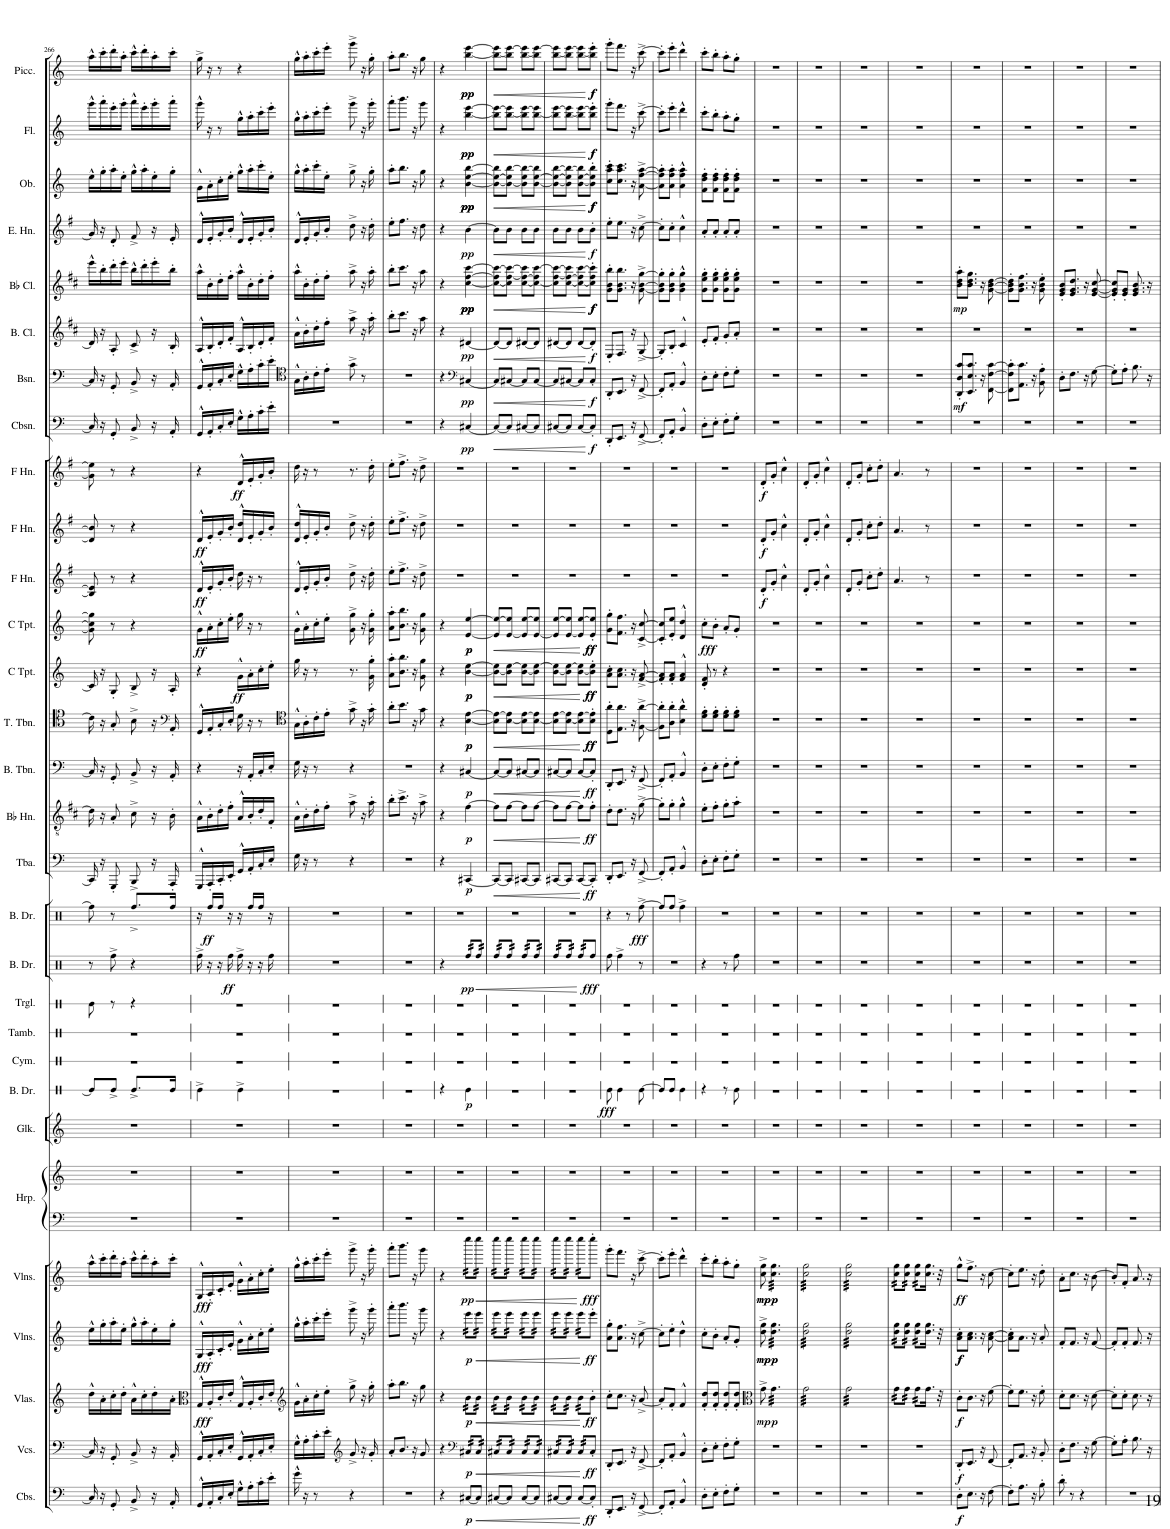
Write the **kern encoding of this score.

**kern	**dynam	**kern	**dynam	**kern	**dynam	**kern	**dynam	**kern	**dynam	**kern	**kern	**kern	**kern	**dynam	**kern	**kern	**kern	**kern	**dynam	**kern	**dynam	**kern	**dynam	**kern	**dynam	**kern	**dynam	**kern	**dynam	**kern	**dynam	**kern	**dynam	**kern	**dynam	**kern	**dynam	**kern	**dynam	**kern	**dynam	**kern	**dynam	**kern	**dynam	**kern	**dynam	**kern	**dynam	**kern	**dynam	**kern	**dynam	**kern	**dynam
*part30	*part30	*part29	*part29	*part28	*part28	*part27	*part27	*part26	*part26	*part25	*part25	*part24	*part23	*part23	*part22	*part21	*part20	*part19	*part19	*part18	*part18	*part17	*part17	*part16	*part16	*part15	*part15	*part14	*part14	*part13	*part13	*part12	*part12	*part11	*part11	*part10	*part10	*part9	*part9	*part8	*part8	*part7	*part7	*part6	*part6	*part5	*part5	*part4	*part4	*part3	*part3	*part2	*part2	*part1	*part1
*staff31	*staff31	*staff30	*staff30	*staff29	*staff29	*staff28	*staff28	*staff27	*staff27	*staff26	*staff25	*staff24	*staff23	*staff23	*staff22	*staff21	*staff20	*staff19	*staff19	*staff18	*staff18	*staff17	*staff17	*staff16	*staff16	*staff15	*staff15	*staff14	*staff14	*staff13	*staff13	*staff12	*staff12	*staff11	*staff11	*staff10	*staff10	*staff9	*staff9	*staff8	*staff8	*staff7	*staff7	*staff6	*staff6	*staff5	*staff5	*staff4	*staff4	*staff3	*staff3	*staff2	*staff2	*staff1	*staff1
*I"Contrabasses	*	*I"Violoncellos	*	*I"Violas	*	*I"Violins II	*	*I"Violins I	*	*I"Harps	*	*I"Glockenspiel	*I"Bass Drum	*	*I"Cymbal	*I"Tambourine	*I"Triangle	*I"Timpani II	*	*I"Timpani I	*	*I"Bass Tuba	*	*I"Tenor Tuba	*	*I"Bass Trombone	*	*I"Tenor Trombone	*	*I"C Trumpet	*	*I"C Trumpet	*	*I"Horn in F	*	*I"Horn in F	*	*I"Horn in F	*	*I"Contrabassoon	*	*I"Bassoon	*	*I"Bass Clarinet	*	*I"Bb Clarinet	*	*I"English Horn	*	*I"Oboe	*	*I"Flute	*	*I"Piccolo	*
*I'Cbs.	*	*I'Vcs.	*	*I'Vlas.	*	*I'Vlns.	*	*I'Vlns.	*	*I'Hrp.	*	*I'Glk.	*I'B. Dr.	*	*I'Cym.	*I'Tamb.	*I'Trgl.	*I'Timp.	*	*I'Timp.	*	*I'Tba.	*	*	*	*I'B. Tbn.	*	*I'T. Tbn.	*	*I'C Tpt.	*	*I'C Tpt.	*	*	*	*	*	*	*	*I'Cbsn.	*	*I'Bsn.	*	*I'B. Cl.	*	*I'Bb Cl.	*	*I'E. Hn.	*	*I'Ob.	*	*I'Fl.	*	*I'Picc.	*
!!LO:PB:g=z
*clefF4	*	*clefF4	*	*clefG2	*	*clefG2	*	*clefG2	*	*clefF4	*clefG2	*clefG2	*clefX	*	*clefX	*clefX	*clefX	*clefF4	*	*clefF4	*	*clefF4	*	*clefGv2	*	*clefF4	*	*clefC4	*	*clefG2	*	*clefG2	*	*clefG2	*	*clefG2	*	*clefG2	*	*clefF4	*	*clefF4	*	*clefG2	*	*clefG2	*	*clefG2	*	*clefG2	*	*clefG2	*	*clefG2	*
*Trd7c12	*	*	*	*	*	*	*	*	*	*	*	*Trd-14c-24	*	*	*	*	*	*	*	*	*	*	*	*Trd1c2	*	*	*	*	*	*	*	*	*	*Trd4c7	*	*Trd4c7	*	*Trd4c7	*	*Trd7c12	*	*	*	*Trd8c14	*	*Trd1c2	*	*Trd4c7	*	*	*	*	*	*Trd-7c-12	*
*k[]	*	*k[]	*	*k[]	*	*k[]	*	*k[]	*	*k[]	*k[]	*k[]	*k[]	*	*k[]	*k[]	*k[]	*k[]	*	*k[]	*	*k[]	*	*k[f#c#]	*	*k[]	*	*k[]	*	*k[]	*	*k[]	*	*k[f#]	*	*k[f#]	*	*k[f#]	*	*k[]	*	*k[]	*	*k[f#c#]	*	*k[f#c#]	*	*k[f#]	*	*k[]	*	*k[]	*	*k[]	*
*M2/4	*	*M2/4	*	*M2/4	*	*M2/4	*	*M2/4	*	*M2/4	*M2/4	*M2/4	*M2/4	*	*M2/4	*M2/4	*M2/4	*M2/4	*	*M2/4	*	*M2/4	*	*M2/4	*	*M2/4	*	*M2/4	*	*M2/4	*	*M2/4	*	*M2/4	*	*M2/4	*	*M2/4	*	*M2/4	*	*M2/4	*	*M2/4	*	*M2/4	*	*M2/4	*	*M2/4	*	*M2/4	*	*M2/4	*
=266	=266	=266	=266	=266	=266	=266	=266	=266	=266	=266	=266	=266	=266	=266	=266	=266	=266	=266	=266	=266	=266	=266	=266	=266	=266	=266	=266	=266	=266	=266	=266	=266	=266	=266	=266	=266	=266	=266	=266	=266	=266	=266	=266	=266	=266	=266	=266	=266	=266	=266	=266	=266	=266	=266	=266
16C/]	.	16C/]	.	16dd^^\LL	.	16ee^^\LL	.	16aa^^\LL	.	2r	2r	2r	8Re/L]	.	2r	2r	8Re\	8r	.	8cc\]	.	16CC/]	.	16d\]	.	16C/]	.	16c\]	.	16c/]	.	8g\] 8cc\] 8gg\]	.	8B/] 8e/]	.	8d/] 8b/]	.	8g\] 8ee\]	.	16C/]	.	16C/]	.	16d/]	.	16eee^^\LL	.	16g/]	.	16ee^^\LL	.	16ggg^^\LL	.	16aa^^\LL	.
16r	.	16r	.	16a'\	.	16gg'\	.	16ccc'\	.	.	.	.	.	.	.	.	.	.	.	.	.	16r	.	16r	.	16r	.	16r	.	16r	.	.	.	.	.	.	.	.	.	16r	.	16r	.	16r	.	16bb'\	.	16r	.	16gg'\	.	16aaa'\	.	16ccc'\	.
8GG'/	.	8GG'/	.	16cc'\	.	16aa'\	.	16ddd'\	.	.	.	.	8Re^/J	.	.	.	8r	8gg^\	.	8r	.	8GGG'/	.	8A'/	.	8GG'/	.	8G'/	.	8G'/	.	8r	.	8r	.	8r	.	8r	.	8GG'/	.	8GG'/	.	8A'/	.	16ddd'\	.	8d'/	.	16aa'\	.	16eee'\	.	16ddd'\	.
.	.	.	.	16dd'\JJ	.	16ee'\JJ	.	16aa'\JJ	.	.	.	.	.	.	.	.	.	.	.	.	.	.	.	.	.	.	.	.	.	.	.	.	.	.	.	.	.	.	.	.	.	.	.	.	.	16eee'\JJ	.	.	.	16ee'\JJ	.	16ggg'\JJ	.	16aa'\JJ	.
8BB^/	.	8BB^/	.	16a^^\LL	.	16gg^^\LL	.	16ccc^^\LL	.	.	.	.	8.Re^/L	.	.	.	4r	4r	.	8.bb^/L	.	8BBB^/	.	8c#^\	.	8BB^/	.	8B^\	.	8B^/	.	4r	.	4r	.	4r	.	4r	.	8BB^/	.	8BB^/	.	8c#^/	.	16bb^^\LL	.	8f#^/	.	16gg^^\LL	.	16aaa^^\LL	.	16ccc^^\LL	.
.	.	.	.	16cc'\	.	16aa'\	.	16ddd'\	.	.	.	.	.	.	.	.	.	.	.	.	.	.	.	.	.	.	.	.	.	.	.	.	.	.	.	.	.	.	.	.	.	.	.	.	.	16ddd'\	.	.	.	16aa'\	.	16eee'\	.	16ddd'\	.
16r	.	16r	.	16dd'\	.	16ee'\	.	16aa'\	.	.	.	.	.	.	.	.	.	.	.	.	.	16r	.	16r	.	16r	.	16r	.	16r	.	.	.	.	.	.	.	.	.	16r	.	16r	.	16r	.	16eee'\	.	16r	.	16ee'\	.	16ggg'\	.	16aa'\	.
*	*	*	*	*	*	*	*	*	*	*	*	*	*	*	*	*	*	*	*	*	*	*	*	*	*	*	*	*clefF4	*	*	*	*	*	*	*	*	*	*	*	*	*	*	*	*	*	*	*	*	*	*	*	*	*	*	*
16AA'/	.	16AA'/	.	16a'\JJ	.	16gg'\JJ	.	16ccc'\JJ	.	.	.	.	16Re/Jk	.	.	.	.	.	.	16aa/Jk	.	16AAA'/	.	16B'\	.	16AA'/	.	16AA'/	.	16A'/	.	.	.	.	.	.	.	.	.	16AA'/	.	16AA'/	.	16B'/	.	16bb'\JJ	.	16e'/	.	16gg'\JJ	.	16aaa'\JJ	.	16ccc'\JJ	.
=267	=267	=267	=267	=267	=267	=267	=267	=267	=267	=267	=267	=267	=267	=267	=267	=267	=267	=267	=267	=267	=267	=267	=267	=267	=267	=267	=267	=267	=267	=267	=267	=267	=267	=267	=267	=267	=267	=267	=267	=267	=267	=267	=267	=267	=267	=267	=267	=267	=267	=267	=267	=267	=267	=267	=267
*	*	*	*	*clefC3	*	*	*	*	*	*	*	*	*	*	*	*	*	*	*	*	*	*	*	*	*	*	*	*	*	*	*	*	*	*	*	*	*	*	*	*	*	*	*	*	*	*	*	*	*	*	*	*	*	*	*
!	!	!	!	!	!LO:DY:b	!	!LO:DY:b	!	!LO:DY:b	!	!	!	!	!	!	!	!	!	!	!	!	!	!	!	!	!	!	!	!	!	!	!	!LO:DY:b	!	!LO:DY:b	!	!LO:DY:b	!	!	!	!	!	!	!	!	!	!	!	!	!	!	!	!	!	!
16GG^^/LL	.	16GG^^/LL	.	16G^^/LL	fff	16G^^/LL	fff	16G^^/LL	fff	2r	2r	2r	4Re^\	.	2r	2r	2r	16gg^\	.	16r	.	16GGG^^/LL	.	16A^^\LL	.	4r	.	16GG^^/LL	.	4r	.	16g^^\LL	ff	16d^^/LL	ff	16d^^/LL	ff	4r	.	16GG^^/LL	.	16GG^^/LL	.	16A^^/LL	.	16aa^^\LL	.	16d^^/LL	.	16g^^\LL	.	16ggg^^\	.	16gg^\	.
!	!	!	!	!	!	!	!	!	!	!	!	!	!	!	!	!	!	!	!	!	!LO:DY:b	!	!	!	!	!	!	!	!	!	!	!	!	!	!	!	!	!	!	!	!	!	!	!	!	!	!	!	!	!	!	!	!	!	!
16AA'/	.	16AA'/	.	16A'/	.	16A'/	.	16A'/	.	.	.	.	.	.	.	.	.	16r	.	16aa/LL	ff	16AAA'/	.	16B'\	.	.	.	16AA'/	.	.	.	16a'\	.	16e'/	.	16e'/	.	.	.	16AA'/	.	16AA'/	.	16B'/	.	16b'\	.	16e'/	.	16a'\	.	16r	.	16r	.
16C'/	.	16C'/	.	16c'/	.	16c'/	.	16c'/	.	.	.	.	.	.	.	.	.	16r	.	16cc/JJ	.	16CC'/	.	16d'\	.	.	.	16C'/	.	.	.	16cc'\	.	16g'/	.	16g'/	.	.	.	16C'/	.	16C'/	.	16d'/	.	16dd'\	.	16g'/	.	16cc'\	.	8r	.	8r	.
!	!	!	!	!	!	!	!	!	!	!	!	!	!	!	!	!	!	!	!LO:DY:b	!	!	!	!	!	!	!	!	!	!	!	!	!	!	!	!	!	!	!	!	!	!	!	!	!	!	!	!	!	!	!	!	!	!	!	!
16E'/JJ	.	16E'/JJ	.	16e'/JJ	.	16e'/JJ	.	16e'/JJ	.	.	.	.	.	.	.	.	.	16ee\	ff	16r	.	16EE'/JJ	.	16f#'\JJ	.	.	.	16E'/JJ	.	.	.	16ee'\JJ	.	16b'/JJ	.	16b'/JJ	.	.	.	16E'/JJ	.	16E'/JJ	.	16f#'/JJ	.	16ff#'\JJ	.	16b'/JJ	.	16ee'\JJ	.	.	.	.	.
!	!	!	!	!	!	!	!	!	!	!	!	!	!	!	!	!	!	!	!	!	!	!	!	!	!	!	!	!	!	!	!LO:DY:b	!	!	!	!	!	!	!	!LO:DY:b	!	!	!	!	!	!	!	!	!	!	!	!	!	!	!	!
16G^^\LL	.	16GG^^/LL	.	16G^^/LL	.	16g^^\LL	.	16g^^\LL	.	.	.	.	4Re^\	.	.	.	.	16gg^\	.	16r	.	16GG^^/LL	.	16A^^/LL	.	16r	.	16G\	.	16g^^\LL	ff	16gg\	.	16dd\	.	16d/^^ 16dd/^^LL	.	16d^^/LL	ff	16G^^\LL	.	16G^^\LL	.	16A^^/LL	.	16aa^^\LL	.	16d^^/LL	.	16gg^^\LL	.	16gg^^\LL	.	4r	.
16A'\	.	16AA'/	.	16A'/	.	16a'\	.	16a'\	.	.	.	.	.	.	.	.	.	16r	.	16aa/LL	.	16AA'/	.	16B'/	.	16AA'/LL	.	16r	.	16a'\	.	16r	.	16r	.	16e'/	.	16e'/	.	16A'\	.	16A'\	.	16B'/	.	16b'\	.	16e'/	.	16aa'\	.	16aa'\	.	.	.
16c'\	.	16C'/	.	16c'/	.	16cc'\	.	16cc'\	.	.	.	.	.	.	.	.	.	16r	.	16cc/JJ	.	16C'/	.	16d'/	.	16C'/	.	8r	.	16cc'\	.	8r	.	8r	.	16g'/	.	16g'/	.	16c'\	.	16c'\	.	16d'/	.	16dd'\	.	16g'/	.	16ccc'\	.	16ccc'\	.	.	.
16e'\JJ	.	16E'/JJ	.	16e'/JJ	.	16ee'\JJ	.	16ee'\JJ	.	.	.	.	.	.	.	.	.	16ee\	.	16r	.	16E'/JJ	.	16F#'/JJ	.	16E'/JJ	.	.	.	16ee'\JJ	.	.	.	.	.	16b'/JJ	.	16b'/JJ	.	16e'\JJ	.	16e'\JJ	.	16f#'/JJ	.	16ff#'\JJ	.	16b'/JJ	.	16ee'\JJ	.	16eee'\JJ	.	.	.
=268	=268	=268	=268	=268	=268	=268	=268	=268	=268	=268	=268	=268	=268	=268	=268	=268	=268	=268	=268	=268	=268	=268	=268	=268	=268	=268	=268	=268	=268	=268	=268	=268	=268	=268	=268	=268	=268	=268	=268	=268	=268	=268	=268	=268	=268	=268	=268	=268	=268	=268	=268	=268	=268	=268	=268
*	*	*	*	*clefG2	*	*	*	*	*	*	*	*	*	*	*	*	*	*	*	*	*	*	*	*	*	*	*	*clefC4	*	*	*	*	*	*	*	*	*	*	*	*	*	*clefC4	*	*	*	*	*	*	*	*	*	*	*	*	*
16g^^\	.	16G^^\LL	.	16g^^\LL	.	16gg^^\LL	.	16gg^^\LL	.	2r	2r	2r	2r	.	2r	2r	2r	2r	.	2r	.	16G\	.	16A^^\LL	.	16G\	.	16G^^\LL	.	16gg\	.	16g^^\LL	.	16d^^/LL	.	16d/^^ 16dd/^^LL	.	16dd\	.	2r	.	16G^^\LL	.	16a^^\LL	.	16aa^^\LL	.	16d^^/LL	.	16gg^^\LL	.	16gg^^\LL	.	16gg^^\LL	.
16r	.	16A'\	.	16a'\	.	16aa'\	.	16aa'\	.	.	.	.	.	.	.	.	.	.	.	.	.	16r	.	16B'\	.	16r	.	16A'\	.	16r	.	16a'\	.	16e'/	.	16e'/	.	16r	.	.	.	16A'\	.	16b'\	.	16b'\	.	16e'/	.	16aa'\	.	16aa'\	.	16aa'\	.
8r	.	16c'\	.	16cc'\	.	16ccc'\	.	16ccc'\	.	.	.	.	.	.	.	.	.	.	.	.	.	8r	.	16d'\	.	8r	.	16c'\	.	8r	.	16cc'\	.	16g'/	.	16g'/	.	8r	.	.	.	16c'\	.	16dd'\	.	16dd'\	.	16g'/	.	16ccc'\	.	16ccc'\	.	16ccc'\	.
.	.	16e'\JJ	.	16ee'\JJ	.	16eee'\JJ	.	16eee'\JJ	.	.	.	.	.	.	.	.	.	.	.	.	.	.	.	16f#'\JJ	.	.	.	16e'\JJ	.	.	.	16ee'\JJ	.	16b'/JJ	.	16b'/JJ	.	.	.	.	.	16e'\JJ	.	16ff#'\JJ	.	16ff#'\JJ	.	16b'/JJ	.	16ee'\JJ	.	16eee'\JJ	.	16eee'\JJ	.
*	*	*clefG2	*	*	*	*	*	*	*	*	*	*	*	*	*	*	*	*	*	*	*	*	*	*	*	*	*	*	*	*	*	*	*	*	*	*	*	*	*	*	*	*	*	*	*	*	*	*	*	*	*	*	*	*	*
4r	.	8g^/	.	8gg^\	.	8ggg^\	.	8ggg^\	.	.	.	.	.	.	.	.	.	.	.	.	.	4r	.	8a^\	.	4r	.	8g^\	.	8.r	.	8g\^ 8gg\^	.	8dd^\	.	8dd^\	.	8.r	.	.	.	8g^\	.	8aa^\	.	8aa^\	.	8dd^\	.	8gg^\	.	8ggg^\	.	8ggg^\	.
.	.	16r	.	16r	.	16r	.	16r	.	.	.	.	.	.	.	.	.	.	.	.	.	.	.	16r	.	.	.	16r	.	.	.	16r	.	16r	.	16r	.	.	.	.	.	8r	.	16r	.	16r	.	16r	.	16r	.	16r	.	16r	.
.	.	16g'/	.	16gg'\	.	16ggg'\	.	16ggg'\	.	.	.	.	.	.	.	.	.	.	.	.	.	.	.	16a'\	.	.	.	16g'\	.	16g\' 16gg\'	.	16g\' 16gg\'	.	16dd'\	.	16dd'\	.	16dd'\	.	.	.	.	.	16aa'\	.	16aa'\	.	16dd'\	.	16gg'\	.	16ggg'\	.	16gg'\	.
=269	=269	=269	=269	=269	=269	=269	=269	=269	=269	=269	=269	=269	=269	=269	=269	=269	=269	=269	=269	=269	=269	=269	=269	=269	=269	=269	=269	=269	=269	=269	=269	=269	=269	=269	=269	=269	=269	=269	=269	=269	=269	=269	=269	=269	=269	=269	=269	=269	=269	=269	=269	=269	=269	=269	=269
2r	.	8a'/L	.	8aa'\L	.	8aaa'\L	.	8aaa'\L	.	2r	2r	2r	2r	.	2r	2r	2r	2r	.	2r	.	2r	.	8b'\L	.	2r	.	8a'\L	.	8a\' 8aa\'L	.	8a\' 8aa\'L	.	8ee'\L	.	8ee'\L	.	8ee'\L	.	2r	.	2r	.	8bb'\L	.	8bb'\L	.	8ee'\L	.	8aa'\L	.	8aaa'\L	.	8aa'\L	.
.	.	8.b/J	.	8.bb\J	.	8.bbb\J	.	8.bbb\J	.	.	.	.	.	.	.	.	.	.	.	.	.	.	.	8.cc#^\J	.	.	.	8.b\J	.	8.b\ 8.bb\J	.	8.b\ 8.bb\J	.	8.ff#^\J	.	8.ff#^\J	.	8.ff#^\J	.	.	.	.	.	8.ccc#\J	.	8.ccc#\J	.	8.ff#\J	.	8.bb\J	.	8.bbb\J	.	8.bb\J	.
.	.	16r	.	16r	.	16r	.	16r	.	.	.	.	.	.	.	.	.	.	.	.	.	.	.	16r	.	.	.	16r	.	16r	.	16r	.	16r	.	16r	.	16r	.	.	.	.	.	16r	.	16r	.	16r	.	16r	.	16r	.	16r	.
.	.	8g/	.	8gg\	.	8ggg\	.	8ggg\	.	.	.	.	.	.	.	.	.	.	.	.	.	.	.	8a^\	.	.	.	8g\	.	8g\ 8gg\	.	8g\ 8gg\	.	8dd^\	.	8dd^\	.	8dd^\	.	.	.	.	.	8aa\	.	8aa\	.	8dd\	.	8gg\	.	8ggg\	.	8gg\	.
=270	=270	=270	=270	=270	=270	=270	=270	=270	=270	=270	=270	=270	=270	=270	=270	=270	=270	=270	=270	=270	=270	=270	=270	=270	=270	=270	=270	=270	=270	=270	=270	=270	=270	=270	=270	=270	=270	=270	=270	=270	=270	=270	=270	=270	=270	=270	=270	=270	=270	=270	=270	=270	=270	=270	=270
*	*	*	*	*	*	*	*	*	*	*	*	*	*	*	*	*	*	*	*	*	*	*	*	*	*	*	*	*	*	*	*	*	*	*	*	*	*	*	*	*	*	*	*	*	*	*	*	*	*	*	*	*	*	*MM116	*
4r	.	4r	.	4r	.	4r	.	4r	.	2r	2r	2r	4r	.	2r	2r	2r	4r	.	2r	.	4r	.	4r	.	4r	.	4r	.	4r	.	4r	.	2r	.	2r	.	2r	.	4r	.	4r	.	4r	.	4r	.	4r	.	4r	.	4r	.	4r	.
*	*	*clefF4	*	*	*	*	*	*	*	*	*	*	*	*	*	*	*	*	*	*	*	*	*	*	*	*	*	*	*	*	*	*	*	*	*	*	*	*	*	*	*	*clefF4	*	*	*	*	*	*	*	*	*	*	*	*	*
!	!LO:DY:b	!	!LO:DY:b	!	!LO:DY:b	!	!LO:DY:b	!	!LO:DY:b	!	!	!	!	!LO:DY:b	!	!	!	!	!LO:HP:b	!	!	!	!	!	!	!	!	!	!	!	!	!	!	!	!	!	!	!	!	!	!	!	!	!	!	!	!	!	!	!	!	!	!	!	!
!	!	!	!	!	!	!	!	!	!	!	!	!	!	!	!	!	!	!	!LO:DY:n=1:b	!	!	!	!LO:DY:b	!	!LO:DY:b	!	!LO:DY:b	!	!LO:DY:b	!	!	!	!	!	!	!	!	!	!	!	!	!	!	!	!	!	!	!	!	!	!	!	!	!	!
!	!	!	!	!	!	!	!	!	!	!	!	!	!	!	!	!	!	!	!	!	!	!	!	!	!	!	!	!	!LO:DY:n=1:b	!	!LO:DY:b	!	!	!	!	!	!	!	!	!	!	!	!	!	!	!	!	!	!	!	!	!	!	!	!
!	!	!	!	!	!	!	!	!	!	!	!	!	!	!	!	!	!	!	!	!	!	!	!	!	!	!	!	!	!	!	!LO:DY:n=1:b	!	!LO:DY:b	!	!	!	!	!	!	!	!	!	!	!	!	!	!	!	!	!	!	!	!	!	!
!	!	!	!	!	!	!	!	!	!	!	!	!	!	!	!	!	!	!	!	!	!	!	!	!	!	!	!	!	!	!	!	!	!LO:DY:n=1:b	!	!	!	!	!	!	!	!LO:DY:b	!	!LO:DY:b	!	!LO:DY:b	!	!LO:DY:b	!	!	!	!	!	!	!	!
!	!	!	!	!	!	!	!	!	!	!	!	!	!	!	!	!	!	!	!	!	!	!	!	!	!	!	!	!	!	!	!	!	!	!	!	!	!	!	!	!	!	!	!	!	!	!	!LO:DY:n=1:b	!	!	!	!	!	!	!	!
!	!	!	!	!	!	!	!	!	!	!	!	!	!	!	!	!	!	!	!	!	!	!	!	!	!	!	!	!	!	!	!	!	!	!	!	!	!	!	!	!	!	!	!	!	!	!	!LO:DY:n=2:b	!	!LO:DY:b	!	!LO:DY:b	!	!	!	!
!	!	!	!	!	!	!	!	!	!	!	!	!	!	!	!	!	!	!	!	!	!	!	!	!	!	!	!	!	!	!	!	!	!	!	!	!	!	!	!	!	!	!	!	!	!	!	!	!	!	!	!LO:DY:n=1:b	!	!	!	!
!	!	!	!	!	!	!	!	!	!	!	!	!	!	!	!	!	!	!	!	!	!	!	!	!	!	!	!	!	!	!	!	!	!	!	!	!	!	!	!	!	!	!	!	!	!	!	!	!	!	!	!LO:DY:n=2:b	!	!LO:DY:b	!	!
!	!	!	!	!	!	!	!	!	!	!	!	!	!	!	!	!	!	!	!	!	!	!	!	!	!	!	!	!	!	!	!	!	!	!	!	!	!	!	!	!	!	!	!	!	!	!	!	!	!	!	!	!	!LO:DY:n=1:b	!	!LO:DY:b
!	!	!	!	!	!	!	!	!	!	!	!	!	!	!	!	!	!	!	!	!	!	!	!	!	!	!	!	!	!	!	!	!	!	!	!	!	!	!	!	!	!	!	!	!	!	!	!	!	!	!	!	!	!	!	!LO:DY:n=1:b
*	*	*tremolo	*	*	*	*	*	*	*	*	*	*	*	*	*	*	*	*	*	*	*	*	*	*	*	*	*	*	*	*	*	*	*	*	*	*	*	*	*	*	*	*	*	*	*	*	*	*	*	*	*	*	*	*	*
*	*	*	*	*tremolo	*	*	*	*	*	*	*	*	*	*	*	*	*	*	*	*	*	*	*	*	*	*	*	*	*	*	*	*	*	*	*	*	*	*	*	*	*	*	*	*	*	*	*	*	*	*	*	*	*	*	*
*	*	*	*	*	*	*tremolo	*	*	*	*	*	*	*	*	*	*	*	*	*	*	*	*	*	*	*	*	*	*	*	*	*	*	*	*	*	*	*	*	*	*	*	*	*	*	*	*	*	*	*	*	*	*	*	*	*
*	*	*	*	*	*	*	*	*tremolo	*	*	*	*	*	*	*	*	*	*	*	*	*	*	*	*	*	*	*	*	*	*	*	*	*	*	*	*	*	*	*	*	*	*	*	*	*	*	*	*	*	*	*	*	*	*	*
*	*	*	*	*	*	*	*	*	*	*	*	*	*	*	*	*	*	*tremolo	*	*	*	*	*	*	*	*	*	*	*	*	*	*	*	*	*	*	*	*	*	*	*	*	*	*	*	*	*	*	*	*	*	*	*	*	*
[8C#X/L	p	32C#X/LLL	p	32b\LLL	p	32eee\LLL	p	32eeee\LLL	pp	.	.	.	4Re\	p	.	.	.	32ee/LLL	< pp	.	.	[4CC#X/	p	[4f#\	p	[4C#X/	p	[4B\ [4e\	p p	[4b\ [4ee\	p p	[4e/ [4ee/	p p	.	.	.	.	.	.	[4C#X/	pp	[4C#X/	pp	[4d#X/	pp	[4cc#\ [4ff#\ [4ccc#\	pp pp pp	[4b\	pp	[4b\ [4ee\ [4bb\	pp pp pp	[4bb\ [4eee\	pp pp	[4bb\ [4eee\	pp pp
.	.	32C#X/	.	32b\	.	32eee\	.	32eeee\	.	.	.	.	.	.	.	.	.	32ee/	.	.	.	.	.	.	.	.	.	.	.	.	.	.	.	.	.	.	.	.	.	.	.	.	.	.	.	.	.	.	.	.	.	.	.	.	.
.	.	32C#X/	.	32b\	.	32eee\	.	32eeee\	.	.	.	.	.	.	.	.	.	32ee/	.	.	.	.	.	.	.	.	.	.	.	.	.	.	.	.	.	.	.	.	.	.	.	.	.	.	.	.	.	.	.	.	.	.	.	.	.
.	.	32C#X/	.	32b\	.	32eee\	.	32eeee\	.	.	.	.	.	.	.	.	.	32ee/	.	.	.	.	.	.	.	.	.	.	.	.	.	.	.	.	.	.	.	.	.	.	.	.	.	.	.	.	.	.	.	.	.	.	.	.	.
!	!LO:HP:b	!	!LO:HP:b	!	!LO:HP:b	!	!LO:HP:b	!	!LO:HP:b	!	!	!	!	!	!	!	!	!	!	!	!	!	!	!	!	!	!	!	!	!	!	!	!	!	!	!	!	!	!	!	!	!	!	!	!	!	!	!	!	!	!	!	!	!	!
8C#/J]	<	32C#/	<	32b\	<	32eee\	<	32eeee\	<	.	.	.	.	.	.	.	.	32ee/	.	.	.	.	.	.	.	.	.	.	.	.	.	.	.	.	.	.	.	.	.	.	.	.	.	.	.	.	.	.	.	.	.	.	.	.	.
.	.	32C#/	.	32b\	.	32eee\	.	32eeee\	.	.	.	.	.	.	.	.	.	32ee/	.	.	.	.	.	.	.	.	.	.	.	.	.	.	.	.	.	.	.	.	.	.	.	.	.	.	.	.	.	.	.	.	.	.	.	.	.
.	.	32C#/	.	32b\	.	32eee\	.	32eeee\	.	.	.	.	.	.	.	.	.	32ee/	.	.	.	.	.	.	.	.	.	.	.	.	.	.	.	.	.	.	.	.	.	.	.	.	.	.	.	.	.	.	.	.	.	.	.	.	.
.	.	32C#/JJJ	.	32b\JJJ	.	32eee\JJJ	.	32eeee\JJJ	.	.	.	.	.	.	.	.	.	32ee/JJJ	.	.	.	.	.	.	.	.	.	.	.	.	.	.	.	.	.	.	.	.	.	.	.	.	.	.	.	.	.	.	.	.	.	.	.	.	.
=271	=271	=271	=271	=271	=271	=271	=271	=271	=271	=271	=271	=271	=271	=271	=271	=271	=271	=271	=271	=271	=271	=271	=271	=271	=271	=271	=271	=271	=271	=271	=271	=271	=271	=271	=271	=271	=271	=271	=271	=271	=271	=271	=271	=271	=271	=271	=271	=271	=271	=271	=271	=271	=271	=271	=271
!	!	!	!	!	!	!	!	!	!	!	!	!	!	!	!	!	!	!	!	!	!	!	!LO:HP:b	!	!LO:HP:b	!	!LO:HP:b	!	!LO:HP:b	!	!LO:HP:b	!	!LO:HP:b	!	!	!	!	!	!	!	!LO:HP:b	!	!LO:HP:b	!	!LO:HP:b	!	!LO:HP:b	!	!LO:HP:b	!	!LO:HP:b	!	!LO:HP:b	!	!LO:HP:b
[8C#X/L	.	32C#X/LLL	.	32b\LLL	.	32eee\LLL	.	32eeee\LLL	.	2r	2r	2r	2r	.	2r	2r	2r	32ee/LLL	.	2r	.	8CC#/L_	<	8f#\L]	<	8C#/L_	<	8B\] 8e\_L	<	8b\_ 8ee\]L	<	8e/] 8ee/_L	<	2r	.	2r	.	2r	.	8C#/L_	<	8C#/L]	<	8d#/L_	<	8cc#\_ 8ff#\] 8ccc#\_L	<	8b\L]	<	8b\_ 8ee\_ 8bb\]L	<	8bb\] 8eee\_L	<	8bb\_ 8eee\]L	<
.	.	32C#X/	.	32b\	.	32eee\	.	32eeee\	.	.	.	.	.	.	.	.	.	32ee/	.	.	.	.	.	.	.	.	.	.	.	.	.	.	.	.	.	.	.	.	.	.	.	.	.	.	.	.	.	.	.	.	.	.	.	.	.
.	.	32C#X/	.	32b\	.	32eee\	.	32eeee\	.	.	.	.	.	.	.	.	.	32ee/	.	.	.	.	.	.	.	.	.	.	.	.	.	.	.	.	.	.	.	.	.	.	.	.	.	.	.	.	.	.	.	.	.	.	.	.	.
.	.	32C#X/	.	32b\	.	32eee\	.	32eeee\	.	.	.	.	.	.	.	.	.	32ee/	.	.	.	.	.	.	.	.	.	.	.	.	.	.	.	.	.	.	.	.	.	.	.	.	.	.	.	.	.	.	.	.	.	.	.	.	.
8C#/J]	.	32C#/	.	32b\	.	32eee\	.	32eeee\	.	.	.	.	.	.	.	.	.	32ee/	.	.	.	8CC#/J]	.	[8f#\J	.	8C#/J]	.	[8B\ 8e\]J	.	8b\] [8ee\J	.	[8e/ 8ee/]J	.	.	.	.	.	.	.	8C#/J]	.	[8C#X/J	.	8d#/J]	.	8cc#\] [8ff#\ 8ccc#\_J	.	8b\J	.	8b\_ 8ee\] [8bb\J	.	[8bb\ 8eee\]J	.	8bb\] [8eee\J	.
.	.	32C#/	.	32b\	.	32eee\	.	32eeee\	.	.	.	.	.	.	.	.	.	32ee/	.	.	.	.	.	.	.	.	.	.	.	.	.	.	.	.	.	.	.	.	.	.	.	.	.	.	.	.	.	.	.	.	.	.	.	.	.
.	.	32C#/	.	32b\	.	32eee\	.	32eeee\	.	.	.	.	.	.	.	.	.	32ee/	.	.	.	.	.	.	.	.	.	.	.	.	.	.	.	.	.	.	.	.	.	.	.	.	.	.	.	.	.	.	.	.	.	.	.	.	.
.	.	32C#/JJJ	.	32b\JJJ	.	32eee\JJJ	.	32eeee\JJJ	.	.	.	.	.	.	.	.	.	32ee/JJJ	.	.	.	.	.	.	.	.	.	.	.	.	.	.	.	.	.	.	.	.	.	.	.	.	.	.	.	.	.	.	.	.	.	.	.	.	.
[8C#/L	.	32C#/LLL	.	32b\LLL	.	32eee\LLL	.	32eeee\LLL	.	.	.	.	.	.	.	.	.	32ee/LLL	.	.	.	[8CC#X/L	.	8f#\L]	.	[8C#X/L	.	8B\] [8e\L	.	[8b\ 8ee\]L	.	8e/] [8ee/L	.	.	.	.	.	.	.	[8C#X/L	.	8C#/L]	.	[8d#X/L	.	[8cc#\ 8ff#\_ 8ccc#\]L	.	8b\L	.	8b\] 8ee\ 8bb\_L	.	8bb\] [8eee\L	.	[8bb\ 8eee\]L	.
.	.	32C#/	.	32b\	.	32eee\	.	32eeee\	.	.	.	.	.	.	.	.	.	32ee/	.	.	.	.	.	.	.	.	.	.	.	.	.	.	.	.	.	.	.	.	.	.	.	.	.	.	.	.	.	.	.	.	.	.	.	.	.
.	.	32C#/	.	32b\	.	32eee\	.	32eeee\	.	.	.	.	.	.	.	.	.	32ee/	.	.	.	.	.	.	.	.	.	.	.	.	.	.	.	.	.	.	.	.	.	.	.	.	.	.	.	.	.	.	.	.	.	.	.	.	.
.	.	32C#/	.	32b\	.	32eee\	.	32eeee\	.	.	.	.	.	.	.	.	.	32ee/	.	.	.	.	.	.	.	.	.	.	.	.	.	.	.	.	.	.	.	.	.	.	.	.	.	.	.	.	.	.	.	.	.	.	.	.	.
8C#/J]	.	32C#/	.	32b\	.	32eee\	.	32eeee\	.	.	.	.	.	.	.	.	.	32ee/	.	.	.	8CC#/J]	.	[8f#\J	.	8C#/J]	.	[8B\ 8e\]J	.	8b\] [8ee\J	.	[8e/ 8ee/]J	.	.	.	.	.	.	.	8C#/J]	.	[8C#/J	.	8d#/J]	.	8cc#\_ 8ff#\] [8ccc#\J	.	8b\J	.	[8b\ [8ee\ 8bb\]J	.	[8bb\ 8eee\]J	.	8bb\] [8eee\J	.
.	.	32C#/	.	32b\	.	32eee\	.	32eeee\	.	.	.	.	.	.	.	.	.	32ee/	.	.	.	.	.	.	.	.	.	.	.	.	.	.	.	.	.	.	.	.	.	.	.	.	.	.	.	.	.	.	.	.	.	.	.	.	.
.	.	32C#/	.	32b\	.	32eee\	.	32eeee\	.	.	.	.	.	.	.	.	.	32ee/	.	.	.	.	.	.	.	.	.	.	.	.	.	.	.	.	.	.	.	.	.	.	.	.	.	.	.	.	.	.	.	.	.	.	.	.	.
.	.	32C#/JJJ	.	32b\JJJ	.	32eee\JJJ	.	32eeee\JJJ	.	.	.	.	.	.	.	.	.	32ee/JJJ	.	.	.	.	.	.	.	.	.	.	.	.	.	.	.	.	.	.	.	.	.	.	.	.	.	.	.	.	.	.	.	.	.	.	.	.	.
=272	=272	=272	=272	=272	=272	=272	=272	=272	=272	=272	=272	=272	=272	=272	=272	=272	=272	=272	=272	=272	=272	=272	=272	=272	=272	=272	=272	=272	=272	=272	=272	=272	=272	=272	=272	=272	=272	=272	=272	=272	=272	=272	=272	=272	=272	=272	=272	=272	=272	=272	=272	=272	=272	=272	=272
[8C#X/L	.	32C#X/LLL	.	32b\LLL	.	32eee\LLL	.	32eeee\LLL	.	2r	2r	2r	2r	.	2r	2r	2r	32ee/LLL	.	2r	.	[8CC#X/L	.	8f#\L]	.	[8C#X/L	.	8B\] [8e\L	.	[8b\ 8ee\]L	.	8e/] [8ee/L	.	2r	.	2r	.	2r	.	[8C#X/L	.	8C#/L]	.	[8d#X/L	.	8cc#\] [8ff#\ 8ccc#\_L	.	8b\L	.	8b\_ 8ee\_ [8bb\L	.	8bb\] [8eee\L	.	[8bb\ 8eee\]L	.
.	.	32C#X/	.	32b\	.	32eee\	.	32eeee\	.	.	.	.	.	.	.	.	.	32ee/	.	.	.	.	.	.	.	.	.	.	.	.	.	.	.	.	.	.	.	.	.	.	.	.	.	.	.	.	.	.	.	.	.	.	.	.	.
.	.	32C#X/	.	32b\	.	32eee\	.	32eeee\	.	.	.	.	.	.	.	.	.	32ee/	.	.	.	.	.	.	.	.	.	.	.	.	.	.	.	.	.	.	.	.	.	.	.	.	.	.	.	.	.	.	.	.	.	.	.	.	.
.	.	32C#X/	.	32b\	.	32eee\	.	32eeee\	.	.	.	.	.	.	.	.	.	32ee/	.	.	.	.	.	.	.	.	.	.	.	.	.	.	.	.	.	.	.	.	.	.	.	.	.	.	.	.	.	.	.	.	.	.	.	.	.
8C#/J]	.	32C#/	.	32b\	.	32eee\	.	32eeee\	.	.	.	.	.	.	.	.	.	32ee/	.	.	.	8CC#/J]	.	[8f#\J	.	8C#/J]	.	[8B\ 8e\]J	.	8b\] [8ee\J	.	[8e/ 8ee/]J	.	.	.	.	.	.	.	8C#/J]	.	[8C#X/J	.	8d#/J]	.	[8cc#\ 8ff#\_ 8ccc#\]J	.	8b\J	.	8b\] 8ee\] 8bb\_J	.	[8bb\ 8eee\]J	.	8bb\] [8eee\J	.
.	.	32C#/	.	32b\	.	32eee\	.	32eeee\	.	.	.	.	.	.	.	.	.	32ee/	.	.	.	.	.	.	.	.	.	.	.	.	.	.	.	.	.	.	.	.	.	.	.	.	.	.	.	.	.	.	.	.	.	.	.	.	.
.	.	32C#/	.	32b\	.	32eee\	.	32eeee\	.	.	.	.	.	.	.	.	.	32ee/	.	.	.	.	.	.	.	.	.	.	.	.	.	.	.	.	.	.	.	.	.	.	.	.	.	.	.	.	.	.	.	.	.	.	.	.	.
.	.	32C#/JJJ	.	32b\JJJ	.	32eee\JJJ	.	32eeee\JJJ	.	.	.	.	.	.	.	.	.	32ee/JJJ	.	.	.	.	.	.	.	.	.	.	.	.	.	.	.	.	.	.	.	.	.	.	.	.	.	.	.	.	.	.	.	.	.	.	.	.	.
*	*	*	*	*	*	*	*	*	*	*	*	*	*	*	*	*	*	*	*	*	*	*	*	*	*	*	*	*	*	*	*	*	*	*	*	*	*	*	*	*	*	*	*	*	*	*	*	*	*	*	*	*	*	*MM108	*
[8C#/L	.	32C#/LLL	.	32b\LLL	.	32eee\LLL	.	32eeee\LLL	.	.	.	.	.	.	.	.	.	32ee/LLL	.	.	.	[8CC#/L	.	8f#\L]	.	[8C#/L	.	8B\] [8e\L	.	[8b\ 8ee\]L	.	8e/] [8ee/L	.	.	.	.	.	.	.	[8C#/L	.	8C#/L]	.	[8d#/L	.	8cc#\_ 8ff#\] [8ccc#\L	.	8b\L	.	[8b\ [8ee\ 8bb\]L	.	8bb\] [8eee\L	.	[8bb\ 8eee\]L	.
.	.	32C#/	.	32b\	.	32eee\	.	32eeee\	.	.	.	.	.	.	.	.	.	32ee/	.	.	.	.	.	.	.	.	.	.	.	.	.	.	.	.	.	.	.	.	.	.	.	.	.	.	.	.	.	.	.	.	.	.	.	.	.
.	.	32C#/	.	32b\	.	32eee\	.	32eeee\	.	.	.	.	.	.	.	.	.	32ee/	.	.	.	.	.	.	.	.	.	.	.	.	.	.	.	.	.	.	.	.	.	.	.	.	.	.	.	.	.	.	.	.	.	.	.	.	.
.	.	32C#/	.	32b\	.	32eee\	.	32eeee\	.	.	.	.	.	.	.	.	.	32ee/	.	.	.	.	.	.	.	.	.	.	.	.	.	.	.	.	.	.	.	.	.	.	.	.	.	.	.	.	.	.	.	.	.	.	.	.	.
*	*	*	*	*	*	*	*	*	*	*	*	*	*	*	*	*	*	*Xtremolo	*	*	*	*	*	*	*	*	*	*	*	*	*	*	*	*	*	*	*	*	*	*	*	*	*	*	*	*	*	*	*	*	*	*	*	*	*
*	*	*	*	*	*	*	*	*Xtremolo	*	*	*	*	*	*	*	*	*	*	*	*	*	*	*	*	*	*	*	*	*	*	*	*	*	*	*	*	*	*	*	*	*	*	*	*	*	*	*	*	*	*	*	*	*	*	*
*	*	*	*	*	*	*Xtremolo	*	*	*	*	*	*	*	*	*	*	*	*	*	*	*	*	*	*	*	*	*	*	*	*	*	*	*	*	*	*	*	*	*	*	*	*	*	*	*	*	*	*	*	*	*	*	*	*	*
*	*	*	*	*Xtremolo	*	*	*	*	*	*	*	*	*	*	*	*	*	*	*	*	*	*	*	*	*	*	*	*	*	*	*	*	*	*	*	*	*	*	*	*	*	*	*	*	*	*	*	*	*	*	*	*	*	*	*
*	*	*Xtremolo	*	*	*	*	*	*	*	*	*	*	*	*	*	*	*	*	*	*	*	*	*	*	*	*	*	*	*	*	*	*	*	*	*	*	*	*	*	*	*	*	*	*	*	*	*	*	*	*	*	*	*	*	*
!	!LO:DY:n=1:b	!	!LO:DY:n=1:b	!	!LO:DY:n=1:b	!	!LO:DY:n=1:b	!	!LO:DY:n=1:b	!	!	!	!	!	!	!	!	!	!LO:DY:n=1:b	!	!	!	!LO:DY:n=1:b	!	!LO:DY:n=1:b	!	!LO:DY:n=1:b	!	!LO:DY:n=1:b	!	!	!	!	!	!	!	!	!	!	!	!	!	!	!	!	!	!	!	!	!	!	!	!	!	!
!	!	!	!	!	!	!	!	!	!	!	!	!	!	!	!	!	!	!	!	!	!	!	!	!	!	!	!	!	!LO:DY:n=2:b	!	!LO:DY:n=1:b	!	!	!	!	!	!	!	!	!	!	!	!	!	!	!	!	!	!	!	!	!	!	!	!
!	!	!	!	!	!	!	!	!	!	!	!	!	!	!	!	!	!	!	!	!	!	!	!	!	!	!	!	!	!	!	!LO:DY:n=2:b	!	!LO:DY:n=1:b	!	!	!	!	!	!	!	!	!	!	!	!	!	!	!	!	!	!	!	!	!	!
!	!	!	!	!	!	!	!	!	!	!	!	!	!	!	!	!	!	!	!	!	!	!	!	!	!	!	!	!	!	!	!	!	!LO:DY:n=2:b	!	!	!	!	!	!	!	!LO:DY:n=1:b	!	!LO:DY:n=1:b	!	!LO:DY:n=1:b	!	!LO:DY:n=1:b	!	!	!	!	!	!	!	!
!	!	!	!	!	!	!	!	!	!	!	!	!	!	!	!	!	!	!	!	!	!	!	!	!	!	!	!	!	!	!	!	!	!	!	!	!	!	!	!	!	!	!	!	!	!	!	!LO:DY:n=2:b	!	!	!	!	!	!	!	!
!	!	!	!	!	!	!	!	!	!	!	!	!	!	!	!	!	!	!	!	!	!	!	!	!	!	!	!	!	!	!	!	!	!	!	!	!	!	!	!	!	!	!	!	!	!	!	!LO:DY:n=3:b	!	!LO:DY:n=1:b	!	!LO:DY:n=1:b	!	!	!	!
!	!	!	!	!	!	!	!	!	!	!	!	!	!	!	!	!	!	!	!	!	!	!	!	!	!	!	!	!	!	!	!	!	!	!	!	!	!	!	!	!	!	!	!	!	!	!	!	!	!	!	!LO:DY:n=2:b	!	!	!	!
!	!	!	!	!	!	!	!	!	!	!	!	!	!	!	!	!	!	!	!	!	!	!	!	!	!	!	!	!	!	!	!	!	!	!	!	!	!	!	!	!	!	!	!	!	!	!	!	!	!	!	!LO:DY:n=3:b	!	!LO:DY:n=1:b	!	!
!	!	!	!	!	!	!	!	!	!	!	!	!	!	!	!	!	!	!	!	!	!	!	!	!	!	!	!	!	!	!	!	!	!	!	!	!	!	!	!	!	!	!	!	!	!	!	!	!	!	!	!	!	!LO:DY:n=2:b	!	!LO:DY:n=1:b
!	!	!	!	!	!	!	!	!	!	!	!	!	!	!	!	!	!	!	!	!	!	!	!	!	!	!	!	!	!	!	!	!	!	!	!	!	!	!	!	!	!	!	!	!	!	!	!	!	!	!	!	!	!	!	!LO:DY:n=2:b
8C#'/J]	[ ff	8C#'/J	[ ff	8b'\J	[ ff	8eee'\J	[ ff	8eeee'\J	[ fff	.	.	.	.	.	.	.	.	8ee/J	[ fff	.	.	8CC#'/J]	[ ff	8f#'\J	[ ff	8C#'/J]	[ ff	8B\' 8e\]'J	[ ff ff	8b\]' 8ee\'J	[ ff ff	8e/' 8ee/]'J	[ ff ff	.	.	.	.	.	.	8C#'/J]	[ f	8C#'/J	[ f	8d#'/J]	[ f	8cc#\]' 8ff#\' 8ccc#\]'J	[ f f f	8b'\J	[ f	8b\]' 8ee\]' 8bb\'J	[ f f f	8bb\' 8eee\]'J	[ f f	8bb\]' 8eee\'J	[ f f
=273	=273	=273	=273	=273	=273	=273	=273	=273	=273	=273	=273	=273	=273	=273	=273	=273	=273	=273	=273	=273	=273	=273	=273	=273	=273	=273	=273	=273	=273	=273	=273	=273	=273	=273	=273	=273	=273	=273	=273	=273	=273	=273	=273	=273	=273	=273	=273	=273	=273	=273	=273	=273	=273	=273	=273
*	*	*	*	*	*	*	*	*	*	*	*	*	*	*	*	*	*	*	*	*	*	*	*	*	*	*	*	*	*	*	*	*	*	*	*	*	*	*	*	*	*	*	*	*	*	*	*	*	*	*	*	*	*	*MM116	*
!	!	!	!	!	!	!	!	!	!	!	!	!	!	!LO:DY:b	!	!	!	!	!	!	!	!	!	!	!	!	!	!	!	!	!	!	!	!	!	!	!	!	!	!	!	!	!	!	!	!	!	!	!	!	!	!	!	!	!
8DD'/L	.	8DD'/L	.	8cc'\L	.	8a\' 8gg\'L	.	8ggg'\L	.	2r	2r	2r	8Re\	fff	2r	2r	2r	8cc\	.	4r	.	8DD'/L	.	8d'\L	.	8DD'/L	.	8D\' 8a\'L	.	8a\' 8cc\'L	.	8g\' 8gg\'L	.	2r	.	2r	.	2r	.	8DD'/L	.	8DD'/L	.	8E'/L	.	8g\' 8b\' 8bb\'L	.	8ee'\L	.	8cc\' 8aa\' 8ccc\'L	.	8ggg'\L	.	8ggg'\L	.
*	*	*	*	*	*	*	*	*	*	*	*	*	*	*	*	*	*	*	*	*	*	*	*	*	*	*	*	*	*	*	*	*	*	*	*	*	*	*	*	*	*	*	*	*	*	*	*	*	*	*	*	*	*	*MM124	*
8.EE/J	.	8.EE/J	.	8.cc\J	.	8.a\ 8.ff\J	.	8.fff\J	.	.	.	.	4Re\	.	.	.	.	4ee^\	.	.	.	8.EE/J	.	8.d\J	.	8.EE/J	.	8.E\ 8.a\J	.	8.a\ 8.cc\J	.	8.f\ 8.ff\J	.	.	.	.	.	.	.	8.EE/J	.	8.EE/J	.	8.F#/J	.	8.g\ 8.b\ 8.bb\J	.	8.ee\J	.	8.cc\ 8.aa\ 8.ccc\J	.	8.fff\J	.	8.fff\J	.
.	.	.	.	.	.	.	.	.	.	.	.	.	.	.	.	.	.	.	.	8r	.	.	.	.	.	.	.	.	.	.	.	.	.	.	.	.	.	.	.	.	.	.	.	.	.	.	.	.	.	.	.	.	.	.	.
16r	.	16r	.	16r	.	16r	.	16r	.	.	.	.	.	.	.	.	.	.	.	.	.	16r	.	16r	.	16r	.	16r	.	16r	.	16r	.	.	.	.	.	.	.	16r	.	16r	.	16r	.	16r	.	16r	.	16r	.	16r	.	16r	.
!	!	!	!	!	!	!	!	!	!	!	!	!	!	!	!	!	!	!	!	!	!LO:DY:b	!	!	!	!	!	!	!	!	!	!	!	!	!	!	!	!	!	!	!	!	!	!	!	!	!	!	!	!	!	!	!	!	!	!
[8FF^/	.	[8FF^/	.	[8a^/	.	[8cc^\	.	[8ccc^\	.	.	.	.	[8Re\	.	.	.	.	8r	.	[8cc^\	fff	[8FF^/	.	[8g^\	.	[8FF^/	.	[8F\^ [8a\^	.	[8f/^ [8a/^	.	[8c/^ [8cc/^	.	.	.	.	.	.	.	[8FF^/	.	[8FF^/	.	[8G^/	.	[8g\^ [8b\^ [8gg\^	.	[8cc^\	.	[8a\^ [8ff\^ [8aa\^	.	[8ccc^\	.	[8ccc^\	.
=274	=274	=274	=274	=274	=274	=274	=274	=274	=274	=274	=274	=274	=274	=274	=274	=274	=274	=274	=274	=274	=274	=274	=274	=274	=274	=274	=274	=274	=274	=274	=274	=274	=274	=274	=274	=274	=274	=274	=274	=274	=274	=274	=274	=274	=274	=274	=274	=274	=274	=274	=274	=274	=274	=274	=274
8FF'/L]	.	8FF'/L]	.	8a'/L]	.	8cc'\L]	.	8ccc'\L]	.	2r	2r	2r	8Re/L]	.	2r	2r	2r	2r	.	8cc/L]	.	8FF'/L]	.	8g'\L]	.	8FF'/L]	.	8F\]' 8a\]'L	.	8f/]' 8a/]'L	.	8c/]' 8cc/]'L	.	2r	.	2r	.	2r	.	8FF'/L]	.	8FF'/L]	.	8G'/L]	.	8g\]' 8b\]' 8gg\]'L	.	8cc'\L]	.	8a\]' 8ff\]' 8aa\]'L	.	8ccc'\L]	.	8ccc'\L]	.
8AA'/J	.	8AA'/J	.	8f'/J	.	8ee'\J	.	8eee'\J	.	.	.	.	8Re/J	.	.	.	.	.	.	8aa/J	.	8AA'/J	.	8g'\J	.	8AA'/J	.	8A\' 8a\'J	.	8f/' 8a/'J	.	8e/' 8ee/'J	.	.	.	.	.	.	.	8AA'/J	.	8AA'/J	.	8B'/J	.	8g\' 8b\' 8gg\'J	.	8cc'\J	.	8a\' 8ff\' 8aa\'J	.	8eee'\J	.	8eee'\J	.
4BB^^/	.	4BB^^/	.	4f^^/	.	4dd^^\	.	4ddd^^\	.	.	.	.	4Re\	.	.	.	.	.	.	4bb^\	.	4BB^^/	.	4g^^\	.	4BB^^/	.	4B\^^ 4a\^^	.	4f/^^ 4a/^^	.	4d/^^ 4dd/^^	.	.	.	.	.	.	.	4BB^^/	.	4BB^^/	.	4c#^^/	.	4g\^^ 4b\^^ 4gg\^^	.	4cc^^\	.	4a\^^ 4ff\^^ 4aa\^^	.	4ddd^^\	.	4ddd^^\	.
=275	=275	=275	=275	=275	=275	=275	=275	=275	=275	=275	=275	=275	=275	=275	=275	=275	=275	=275	=275	=275	=275	=275	=275	=275	=275	=275	=275	=275	=275	=275	=275	=275	=275	=275	=275	=275	=275	=275	=275	=275	=275	=275	=275	=275	=275	=275	=275	=275	=275	=275	=275	=275	=275	=275	=275
!	!	!	!	!	!	!	!	!	!	!	!	!	!	!	!	!	!	!	!	!	!	!	!	!	!	!	!	!	!	!	!	!	!LO:DY:b	!	!	!	!	!	!	!	!	!	!	!	!	!	!	!	!	!	!	!	!	!	!
8D'\L	.	8D'\L	.	8f/' 8dd/'L	.	8cc'\L	.	8ccc'\L	.	2r	2r	2r	4r	.	2r	2r	2r	4r	.	2r	.	8D'\L	.	8e'\L	.	8D'\L	.	8d\' 8f\'L	.	8d/' 8f/'	.	8cc'\L	fff	2r	.	2r	.	2r	.	8D'\L	.	8D'\L	.	8e'/L	.	8g\' 8ee\' 8gg\'L	.	8a'/L	.	8f\' 8dd\' 8ff\'L	.	8ccc'\L	.	8ccc'\L	.
8E'\J	.	8E'\J	.	8f/' 8dd/'J	.	8b'\J	.	8bb'\J	.	.	.	.	.	.	.	.	.	.	.	.	.	8E'\J	.	8f#'\J	.	8E'\J	.	8d\' 8f\'J	.	8r	.	8b'\J	.	.	.	.	.	.	.	8E'\J	.	8E'\J	.	8f#'/J	.	8g\' 8ee\' 8gg\'J	.	8a'/J	.	8f\' 8dd\' 8ff\'J	.	8bb'\J	.	8bb'\J	.
8F'\L	.	8F'\L	.	8f/' 8dd/'L	.	8a'/L	.	8aa'\L	.	.	.	.	8r	.	.	.	.	8r	.	.	.	8F'\L	.	8g'\L	.	8F'\L	.	8d\' 8f\'L	.	4r	.	8a'/L	.	.	.	.	.	.	.	8F'\L	.	8F'\L	.	8g'/L	.	8g\' 8ee\' 8gg\'L	.	8a'/L	.	8f\' 8dd\' 8ff\'L	.	8aa'\L	.	8aa'\L	.
8G'\J	.	8G'\J	.	8f/' 8dd/'J	.	8g'/J	.	8gg'\J	.	.	.	.	8Re\	.	.	.	.	8gg\	.	.	.	8G'\J	.	8a'\J	.	8G'\J	.	8d\' 8f\'J	.	.	.	8g'/J	.	.	.	.	.	.	.	8G'\J	.	8G'\J	.	8a'/J	.	8g\' 8ee\' 8gg\'J	.	8a'/J	.	8f\' 8dd\' 8ff\'J	.	8gg'\J	.	8gg'\J	.
=276	=276	=276	=276	=276	=276	=276	=276	=276	=276	=276	=276	=276	=276	=276	=276	=276	=276	=276	=276	=276	=276	=276	=276	=276	=276	=276	=276	=276	=276	=276	=276	=276	=276	=276	=276	=276	=276	=276	=276	=276	=276	=276	=276	=276	=276	=276	=276	=276	=276	=276	=276	=276	=276	=276	=276
*	*	*	*	*clefC3	*	*	*	*	*	*	*	*	*	*	*	*	*	*	*	*	*	*	*	*	*	*	*	*	*	*	*	*	*	*	*	*	*	*	*	*	*	*	*	*	*	*	*	*	*	*	*	*	*	*	*
!	!	!	!	!	!LO:DY:b	!	!LO:DY:b	!	!	!	!	!	!	!	!	!	!	!	!	!	!	!	!	!	!	!	!	!	!	!	!	!	!	!	!	!	!	!	!	!	!	!	!	!	!	!	!	!	!	!	!	!	!	!	!
!	!	!	!	!	!	!	!LO:DY:n=1:b	!	!LO:DY:b	!	!	!	!	!	!	!	!	!	!	!	!	!	!	!	!	!	!	!	!	!	!	!	!	!	!	!	!	!	!	!	!	!	!	!	!	!	!	!	!	!	!	!	!	!	!
!	!	!	!	!	!	!	!	!	!LO:DY:n=1:b	!	!	!	!	!	!	!	!	!	!	!	!	!	!	!	!	!	!	!	!	!	!	!	!	!	!LO:DY:b	!	!LO:DY:b	!	!LO:DY:b	!	!	!	!	!	!	!	!	!	!	!	!	!	!	!	!
2r	.	2r	.	8g^\	mp	8dd\^ 8gg\^	mp mp	8cc\^ 8gg\^	mp mp	2r	2r	2r	2r	.	2r	2r	2r	2r	.	2r	.	2r	.	2r	.	2r	.	2r	.	2r	.	2r	.	8d'/L	f	8d'/L	f	8d'/L	f	2r	.	2r	.	2r	.	2r	.	2r	.	2r	.	2r	.	2r	.
!	!	!	!	!	!LO:DY:b	!	!LO:DY:n=2:b	!	!	!	!	!	!	!	!	!	!	!	!	!	!	!	!	!	!	!	!	!	!	!	!	!	!	!	!	!	!	!	!	!	!	!	!	!	!	!	!	!	!	!	!	!	!	!	!
!	!	!	!	!	!	!	!LO:DY:n=3:b	!	!LO:DY:n=2:b	!	!	!	!	!	!	!	!	!	!	!	!	!	!	!	!	!	!	!	!	!	!	!	!	!	!	!	!	!	!	!	!	!	!	!	!	!	!	!	!	!	!	!	!	!	!
!	!	!	!	!	!	!	!	!	!LO:DY:n=3:b	!	!	!	!	!	!	!	!	!	!	!	!	!	!	!	!	!	!	!	!	!	!	!	!	!	!	!	!	!	!	!	!	!	!	!	!	!	!	!	!	!	!	!	!	!	!
*	*	*	*	*tremolo	*	*	*	*	*	*	*	*	*	*	*	*	*	*	*	*	*	*	*	*	*	*	*	*	*	*	*	*	*	*	*	*	*	*	*	*	*	*	*	*	*	*	*	*	*	*	*	*	*	*	*
*	*	*	*	*	*	*tremolo	*	*	*	*	*	*	*	*	*	*	*	*	*	*	*	*	*	*	*	*	*	*	*	*	*	*	*	*	*	*	*	*	*	*	*	*	*	*	*	*	*	*	*	*	*	*	*	*	*
*	*	*	*	*	*	*	*	*tremolo	*	*	*	*	*	*	*	*	*	*	*	*	*	*	*	*	*	*	*	*	*	*	*	*	*	*	*	*	*	*	*	*	*	*	*	*	*	*	*	*	*	*	*	*	*	*	*
.	.	.	.	32g\LLL	p	32dd\ 32gg\LLL	p p	32cc\ 32gg\LLL	p p	.	.	.	.	.	.	.	.	.	.	.	.	.	.	.	.	.	.	.	.	.	.	.	.	8g'/J	.	8g'/J	.	8g'/J	.	.	.	.	.	.	.	.	.	.	.	.	.	.	.	.	.
.	.	.	.	32g\	.	32dd\ 32gg\	.	32cc\ 32gg\	.	.	.	.	.	.	.	.	.	.	.	.	.	.	.	.	.	.	.	.	.	.	.	.	.	.	.	.	.	.	.	.	.	.	.	.	.	.	.	.	.	.	.	.	.	.	.
.	.	.	.	32g\	.	32dd\ 32gg\	.	32cc\ 32gg\	.	.	.	.	.	.	.	.	.	.	.	.	.	.	.	.	.	.	.	.	.	.	.	.	.	.	.	.	.	.	.	.	.	.	.	.	.	.	.	.	.	.	.	.	.	.	.
.	.	.	.	32g\	.	32dd\ 32gg\	.	32cc\ 32gg\	.	.	.	.	.	.	.	.	.	.	.	.	.	.	.	.	.	.	.	.	.	.	.	.	.	.	.	.	.	.	.	.	.	.	.	.	.	.	.	.	.	.	.	.	.	.	.
.	.	.	.	32g\	.	32dd\ 32gg\	.	32cc\ 32gg\	.	.	.	.	.	.	.	.	.	.	.	.	.	.	.	.	.	.	.	.	.	.	.	.	.	4cc^^\	.	4cc^^\	.	4cc^^\	.	.	.	.	.	.	.	.	.	.	.	.	.	.	.	.	.
.	.	.	.	32g\	.	32dd\ 32gg\	.	32cc\ 32gg\	.	.	.	.	.	.	.	.	.	.	.	.	.	.	.	.	.	.	.	.	.	.	.	.	.	.	.	.	.	.	.	.	.	.	.	.	.	.	.	.	.	.	.	.	.	.	.
.	.	.	.	32g\	.	32dd\ 32gg\	.	32cc\ 32gg\	.	.	.	.	.	.	.	.	.	.	.	.	.	.	.	.	.	.	.	.	.	.	.	.	.	.	.	.	.	.	.	.	.	.	.	.	.	.	.	.	.	.	.	.	.	.	.
.	.	.	.	32g\	.	32dd\ 32gg\	.	32cc\ 32gg\	.	.	.	.	.	.	.	.	.	.	.	.	.	.	.	.	.	.	.	.	.	.	.	.	.	.	.	.	.	.	.	.	.	.	.	.	.	.	.	.	.	.	.	.	.	.	.
.	.	.	.	32g\	.	32dd\ 32gg\	.	32cc\ 32gg\	.	.	.	.	.	.	.	.	.	.	.	.	.	.	.	.	.	.	.	.	.	.	.	.	.	.	.	.	.	.	.	.	.	.	.	.	.	.	.	.	.	.	.	.	.	.	.
.	.	.	.	32g\	.	32dd\ 32gg\	.	32cc\ 32gg\	.	.	.	.	.	.	.	.	.	.	.	.	.	.	.	.	.	.	.	.	.	.	.	.	.	.	.	.	.	.	.	.	.	.	.	.	.	.	.	.	.	.	.	.	.	.	.
.	.	.	.	32g\	.	32dd\ 32gg\	.	32cc\ 32gg\	.	.	.	.	.	.	.	.	.	.	.	.	.	.	.	.	.	.	.	.	.	.	.	.	.	.	.	.	.	.	.	.	.	.	.	.	.	.	.	.	.	.	.	.	.	.	.
.	.	.	.	32g\JJJ	.	32dd\ 32gg\JJJ	.	32cc\ 32gg\JJJ	.	.	.	.	.	.	.	.	.	.	.	.	.	.	.	.	.	.	.	.	.	.	.	.	.	.	.	.	.	.	.	.	.	.	.	.	.	.	.	.	.	.	.	.	.	.	.
=277	=277	=277	=277	=277	=277	=277	=277	=277	=277	=277	=277	=277	=277	=277	=277	=277	=277	=277	=277	=277	=277	=277	=277	=277	=277	=277	=277	=277	=277	=277	=277	=277	=277	=277	=277	=277	=277	=277	=277	=277	=277	=277	=277	=277	=277	=277	=277	=277	=277	=277	=277	=277	=277	=277	=277
2r	.	2r	.	32g\LLL	.	32dd\ 32gg\LLL	.	32cc\ 32gg\LLL	.	2r	2r	2r	2r	.	2r	2r	2r	2r	.	2r	.	2r	.	2r	.	2r	.	2r	.	2r	.	2r	.	8d'/L	.	8d'/L	.	8d'/L	.	2r	.	2r	.	2r	.	2r	.	2r	.	2r	.	2r	.	2r	.
.	.	.	.	32g\	.	32dd\ 32gg\	.	32cc\ 32gg\	.	.	.	.	.	.	.	.	.	.	.	.	.	.	.	.	.	.	.	.	.	.	.	.	.	.	.	.	.	.	.	.	.	.	.	.	.	.	.	.	.	.	.	.	.	.	.
.	.	.	.	32g\	.	32dd\ 32gg\	.	32cc\ 32gg\	.	.	.	.	.	.	.	.	.	.	.	.	.	.	.	.	.	.	.	.	.	.	.	.	.	.	.	.	.	.	.	.	.	.	.	.	.	.	.	.	.	.	.	.	.	.	.
.	.	.	.	32g\	.	32dd\ 32gg\	.	32cc\ 32gg\	.	.	.	.	.	.	.	.	.	.	.	.	.	.	.	.	.	.	.	.	.	.	.	.	.	.	.	.	.	.	.	.	.	.	.	.	.	.	.	.	.	.	.	.	.	.	.
.	.	.	.	32g\	.	32dd\ 32gg\	.	32cc\ 32gg\	.	.	.	.	.	.	.	.	.	.	.	.	.	.	.	.	.	.	.	.	.	.	.	.	.	8g'/J	.	8g'/J	.	8g'/J	.	.	.	.	.	.	.	.	.	.	.	.	.	.	.	.	.
.	.	.	.	32g\	.	32dd\ 32gg\	.	32cc\ 32gg\	.	.	.	.	.	.	.	.	.	.	.	.	.	.	.	.	.	.	.	.	.	.	.	.	.	.	.	.	.	.	.	.	.	.	.	.	.	.	.	.	.	.	.	.	.	.	.
.	.	.	.	32g\	.	32dd\ 32gg\	.	32cc\ 32gg\	.	.	.	.	.	.	.	.	.	.	.	.	.	.	.	.	.	.	.	.	.	.	.	.	.	.	.	.	.	.	.	.	.	.	.	.	.	.	.	.	.	.	.	.	.	.	.
.	.	.	.	32g\	.	32dd\ 32gg\	.	32cc\ 32gg\	.	.	.	.	.	.	.	.	.	.	.	.	.	.	.	.	.	.	.	.	.	.	.	.	.	.	.	.	.	.	.	.	.	.	.	.	.	.	.	.	.	.	.	.	.	.	.
.	.	.	.	32g\	.	32dd\ 32gg\	.	32cc\ 32gg\	.	.	.	.	.	.	.	.	.	.	.	.	.	.	.	.	.	.	.	.	.	.	.	.	.	4cc^^\	.	4cc^^\	.	4cc^^\	.	.	.	.	.	.	.	.	.	.	.	.	.	.	.	.	.
.	.	.	.	32g\	.	32dd\ 32gg\	.	32cc\ 32gg\	.	.	.	.	.	.	.	.	.	.	.	.	.	.	.	.	.	.	.	.	.	.	.	.	.	.	.	.	.	.	.	.	.	.	.	.	.	.	.	.	.	.	.	.	.	.	.
.	.	.	.	32g\	.	32dd\ 32gg\	.	32cc\ 32gg\	.	.	.	.	.	.	.	.	.	.	.	.	.	.	.	.	.	.	.	.	.	.	.	.	.	.	.	.	.	.	.	.	.	.	.	.	.	.	.	.	.	.	.	.	.	.	.
.	.	.	.	32g\	.	32dd\ 32gg\	.	32cc\ 32gg\	.	.	.	.	.	.	.	.	.	.	.	.	.	.	.	.	.	.	.	.	.	.	.	.	.	.	.	.	.	.	.	.	.	.	.	.	.	.	.	.	.	.	.	.	.	.	.
.	.	.	.	32g\	.	32dd\ 32gg\	.	32cc\ 32gg\	.	.	.	.	.	.	.	.	.	.	.	.	.	.	.	.	.	.	.	.	.	.	.	.	.	.	.	.	.	.	.	.	.	.	.	.	.	.	.	.	.	.	.	.	.	.	.
.	.	.	.	32g\	.	32dd\ 32gg\	.	32cc\ 32gg\	.	.	.	.	.	.	.	.	.	.	.	.	.	.	.	.	.	.	.	.	.	.	.	.	.	.	.	.	.	.	.	.	.	.	.	.	.	.	.	.	.	.	.	.	.	.	.
.	.	.	.	32g\	.	32dd\ 32gg\	.	32cc\ 32gg\	.	.	.	.	.	.	.	.	.	.	.	.	.	.	.	.	.	.	.	.	.	.	.	.	.	.	.	.	.	.	.	.	.	.	.	.	.	.	.	.	.	.	.	.	.	.	.
.	.	.	.	32g\JJJ	.	32dd\ 32gg\JJJ	.	32cc\ 32gg\JJJ	.	.	.	.	.	.	.	.	.	.	.	.	.	.	.	.	.	.	.	.	.	.	.	.	.	.	.	.	.	.	.	.	.	.	.	.	.	.	.	.	.	.	.	.	.	.	.
=278	=278	=278	=278	=278	=278	=278	=278	=278	=278	=278	=278	=278	=278	=278	=278	=278	=278	=278	=278	=278	=278	=278	=278	=278	=278	=278	=278	=278	=278	=278	=278	=278	=278	=278	=278	=278	=278	=278	=278	=278	=278	=278	=278	=278	=278	=278	=278	=278	=278	=278	=278	=278	=278	=278	=278
2r	.	2r	.	32g\LLL	.	32dd\ 32gg\LLL	.	32cc\ 32gg\LLL	.	2r	2r	2r	2r	.	2r	2r	2r	2r	.	2r	.	2r	.	2r	.	2r	.	2r	.	2r	.	2r	.	8d'/L	.	8d'/L	.	8d'/L	.	2r	.	2r	.	2r	.	2r	.	2r	.	2r	.	2r	.	2r	.
.	.	.	.	32g\	.	32dd\ 32gg\	.	32cc\ 32gg\	.	.	.	.	.	.	.	.	.	.	.	.	.	.	.	.	.	.	.	.	.	.	.	.	.	.	.	.	.	.	.	.	.	.	.	.	.	.	.	.	.	.	.	.	.	.	.
.	.	.	.	32g\	.	32dd\ 32gg\	.	32cc\ 32gg\	.	.	.	.	.	.	.	.	.	.	.	.	.	.	.	.	.	.	.	.	.	.	.	.	.	.	.	.	.	.	.	.	.	.	.	.	.	.	.	.	.	.	.	.	.	.	.
.	.	.	.	32g\	.	32dd\ 32gg\	.	32cc\ 32gg\	.	.	.	.	.	.	.	.	.	.	.	.	.	.	.	.	.	.	.	.	.	.	.	.	.	.	.	.	.	.	.	.	.	.	.	.	.	.	.	.	.	.	.	.	.	.	.
.	.	.	.	32g\	.	32dd\ 32gg\	.	32cc\ 32gg\	.	.	.	.	.	.	.	.	.	.	.	.	.	.	.	.	.	.	.	.	.	.	.	.	.	8g'/J	.	8g'/J	.	8g'/J	.	.	.	.	.	.	.	.	.	.	.	.	.	.	.	.	.
.	.	.	.	32g\	.	32dd\ 32gg\	.	32cc\ 32gg\	.	.	.	.	.	.	.	.	.	.	.	.	.	.	.	.	.	.	.	.	.	.	.	.	.	.	.	.	.	.	.	.	.	.	.	.	.	.	.	.	.	.	.	.	.	.	.
.	.	.	.	32g\	.	32dd\ 32gg\	.	32cc\ 32gg\	.	.	.	.	.	.	.	.	.	.	.	.	.	.	.	.	.	.	.	.	.	.	.	.	.	.	.	.	.	.	.	.	.	.	.	.	.	.	.	.	.	.	.	.	.	.	.
.	.	.	.	32g\	.	32dd\ 32gg\	.	32cc\ 32gg\	.	.	.	.	.	.	.	.	.	.	.	.	.	.	.	.	.	.	.	.	.	.	.	.	.	.	.	.	.	.	.	.	.	.	.	.	.	.	.	.	.	.	.	.	.	.	.
.	.	.	.	32g\	.	32dd\ 32gg\	.	32cc\ 32gg\	.	.	.	.	.	.	.	.	.	.	.	.	.	.	.	.	.	.	.	.	.	.	.	.	.	8cc'\L	.	8cc'\L	.	8cc'\L	.	.	.	.	.	.	.	.	.	.	.	.	.	.	.	.	.
.	.	.	.	32g\	.	32dd\ 32gg\	.	32cc\ 32gg\	.	.	.	.	.	.	.	.	.	.	.	.	.	.	.	.	.	.	.	.	.	.	.	.	.	.	.	.	.	.	.	.	.	.	.	.	.	.	.	.	.	.	.	.	.	.	.
.	.	.	.	32g\	.	32dd\ 32gg\	.	32cc\ 32gg\	.	.	.	.	.	.	.	.	.	.	.	.	.	.	.	.	.	.	.	.	.	.	.	.	.	.	.	.	.	.	.	.	.	.	.	.	.	.	.	.	.	.	.	.	.	.	.
.	.	.	.	32g\	.	32dd\ 32gg\	.	32cc\ 32gg\	.	.	.	.	.	.	.	.	.	.	.	.	.	.	.	.	.	.	.	.	.	.	.	.	.	.	.	.	.	.	.	.	.	.	.	.	.	.	.	.	.	.	.	.	.	.	.
.	.	.	.	32g\	.	32dd\ 32gg\	.	32cc\ 32gg\	.	.	.	.	.	.	.	.	.	.	.	.	.	.	.	.	.	.	.	.	.	.	.	.	.	8dd'\J	.	8dd'\J	.	8dd'\J	.	.	.	.	.	.	.	.	.	.	.	.	.	.	.	.	.
.	.	.	.	32g\	.	32dd\ 32gg\	.	32cc\ 32gg\	.	.	.	.	.	.	.	.	.	.	.	.	.	.	.	.	.	.	.	.	.	.	.	.	.	.	.	.	.	.	.	.	.	.	.	.	.	.	.	.	.	.	.	.	.	.	.
.	.	.	.	32g\	.	32dd\ 32gg\	.	32cc\ 32gg\	.	.	.	.	.	.	.	.	.	.	.	.	.	.	.	.	.	.	.	.	.	.	.	.	.	.	.	.	.	.	.	.	.	.	.	.	.	.	.	.	.	.	.	.	.	.	.
.	.	.	.	32g\JJJ	.	32dd\ 32gg\JJJ	.	32cc\ 32gg\JJJ	.	.	.	.	.	.	.	.	.	.	.	.	.	.	.	.	.	.	.	.	.	.	.	.	.	.	.	.	.	.	.	.	.	.	.	.	.	.	.	.	.	.	.	.	.	.	.
=279	=279	=279	=279	=279	=279	=279	=279	=279	=279	=279	=279	=279	=279	=279	=279	=279	=279	=279	=279	=279	=279	=279	=279	=279	=279	=279	=279	=279	=279	=279	=279	=279	=279	=279	=279	=279	=279	=279	=279	=279	=279	=279	=279	=279	=279	=279	=279	=279	=279	=279	=279	=279	=279	=279	=279
*	*	*	*	*	*	*	*	*	*	*	*	*	*	*	*	*	*	*	*	*	*	*	*	*	*	*	*	*	*	*	*	*	*	*	*	*	*	*	*	*	*	*	*	*	*	*	*	*	*	*	*	*	*	*MM120	*
2r	.	2r	.	32g\LLL	.	32dd\ 32gg\LLL	.	32cc\ 32gg\LLL	.	2r	2r	2r	2r	.	2r	2r	2r	2r	.	2r	.	2r	.	2r	.	2r	.	2r	.	2r	.	2r	.	4.a/	.	4.a/	.	4.a/	.	2r	.	2r	.	2r	.	2r	.	2r	.	2r	.	2r	.	2r	.
.	.	.	.	32g\	.	32dd\ 32gg\	.	32cc\ 32gg\	.	.	.	.	.	.	.	.	.	.	.	.	.	.	.	.	.	.	.	.	.	.	.	.	.	.	.	.	.	.	.	.	.	.	.	.	.	.	.	.	.	.	.	.	.	.	.
.	.	.	.	32g\	.	32dd\ 32gg\	.	32cc\ 32gg\	.	.	.	.	.	.	.	.	.	.	.	.	.	.	.	.	.	.	.	.	.	.	.	.	.	.	.	.	.	.	.	.	.	.	.	.	.	.	.	.	.	.	.	.	.	.	.
.	.	.	.	32g\	.	32dd\ 32gg\	.	32cc\ 32gg\	.	.	.	.	.	.	.	.	.	.	.	.	.	.	.	.	.	.	.	.	.	.	.	.	.	.	.	.	.	.	.	.	.	.	.	.	.	.	.	.	.	.	.	.	.	.	.
.	.	.	.	32g\	.	32dd\ 32gg\	.	32cc\ 32gg\	.	.	.	.	.	.	.	.	.	.	.	.	.	.	.	.	.	.	.	.	.	.	.	.	.	.	.	.	.	.	.	.	.	.	.	.	.	.	.	.	.	.	.	.	.	.	.
.	.	.	.	32g\	.	32dd\ 32gg\	.	32cc\ 32gg\	.	.	.	.	.	.	.	.	.	.	.	.	.	.	.	.	.	.	.	.	.	.	.	.	.	.	.	.	.	.	.	.	.	.	.	.	.	.	.	.	.	.	.	.	.	.	.
.	.	.	.	32g\	.	32dd\ 32gg\	.	32cc\ 32gg\	.	.	.	.	.	.	.	.	.	.	.	.	.	.	.	.	.	.	.	.	.	.	.	.	.	.	.	.	.	.	.	.	.	.	.	.	.	.	.	.	.	.	.	.	.	.	.
.	.	.	.	32g\JJJ	.	32dd\ 32gg\JJJ	.	32cc\ 32gg\JJJ	.	.	.	.	.	.	.	.	.	.	.	.	.	.	.	.	.	.	.	.	.	.	.	.	.	.	.	.	.	.	.	.	.	.	.	.	.	.	.	.	.	.	.	.	.	.	.
.	.	.	.	32g\LLL	.	32dd\ 32gg\LLL	.	32cc\ 32gg\LLL	.	.	.	.	.	.	.	.	.	.	.	.	.	.	.	.	.	.	.	.	.	.	.	.	.	.	.	.	.	.	.	.	.	.	.	.	.	.	.	.	.	.	.	.	.	.	.
.	.	.	.	32g\	.	32dd\ 32gg\	.	32cc\ 32gg\	.	.	.	.	.	.	.	.	.	.	.	.	.	.	.	.	.	.	.	.	.	.	.	.	.	.	.	.	.	.	.	.	.	.	.	.	.	.	.	.	.	.	.	.	.	.	.
.	.	.	.	32g\	.	32dd\ 32gg\	.	32cc\ 32gg\	.	.	.	.	.	.	.	.	.	.	.	.	.	.	.	.	.	.	.	.	.	.	.	.	.	.	.	.	.	.	.	.	.	.	.	.	.	.	.	.	.	.	.	.	.	.	.
.	.	.	.	32g\	.	32dd\ 32gg\	.	32cc\ 32gg\	.	.	.	.	.	.	.	.	.	.	.	.	.	.	.	.	.	.	.	.	.	.	.	.	.	.	.	.	.	.	.	.	.	.	.	.	.	.	.	.	.	.	.	.	.	.	.
*	*	*	*	*	*	*	*	*Xtremolo	*	*	*	*	*	*	*	*	*	*	*	*	*	*	*	*	*	*	*	*	*	*	*	*	*	*	*	*	*	*	*	*	*	*	*	*	*	*	*	*	*	*	*	*	*	*	*
*	*	*	*	*	*	*Xtremolo	*	*	*	*	*	*	*	*	*	*	*	*	*	*	*	*	*	*	*	*	*	*	*	*	*	*	*	*	*	*	*	*	*	*	*	*	*	*	*	*	*	*	*	*	*	*	*	*	*
*	*	*	*	*Xtremolo	*	*	*	*	*	*	*	*	*	*	*	*	*	*	*	*	*	*	*	*	*	*	*	*	*	*	*	*	*	*	*	*	*	*	*	*	*	*	*	*	*	*	*	*	*	*	*	*	*	*	*
.	.	.	.	16.g\Jk	.	16.dd\ 16.gg\Jk	.	16.cc\ 16.gg\Jk	.	.	.	.	.	.	.	.	.	.	.	.	.	.	.	.	.	.	.	.	.	.	.	.	.	8r	.	8r	.	8r	.	.	.	.	.	.	.	.	.	.	.	.	.	.	.	.	.
.	.	.	.	32r	.	32r	.	32r	.	.	.	.	.	.	.	.	.	.	.	.	.	.	.	.	.	.	.	.	.	.	.	.	.	.	.	.	.	.	.	.	.	.	.	.	.	.	.	.	.	.	.	.	.	.	.
=280	=280	=280	=280	=280	=280	=280	=280	=280	=280	=280	=280	=280	=280	=280	=280	=280	=280	=280	=280	=280	=280	=280	=280	=280	=280	=280	=280	=280	=280	=280	=280	=280	=280	=280	=280	=280	=280	=280	=280	=280	=280	=280	=280	=280	=280	=280	=280	=280	=280	=280	=280	=280	=280	=280	=280
*	*	*	*	*	*	*	*	*	*	*	*	*	*	*	*	*	*	*	*	*	*	*	*	*	*	*	*	*	*	*	*	*	*	*	*	*	*	*	*	*	*	*	*	*	*	*	*	*	*	*	*	*	*	*MM124	*
!	!LO:DY:b	!	!LO:DY:b	!	!LO:DY:b	!	!LO:DY:b	!	!	!	!	!	!	!	!	!	!	!	!	!	!	!	!	!	!	!	!	!	!	!	!	!	!	!	!	!	!	!	!	!	!	!	!	!	!	!	!	!	!	!	!	!	!	!	!
!	!	!	!	!	!	!	!LO:DY:n=1:b	!	!LO:DY:b	!	!	!	!	!	!	!	!	!	!	!	!	!	!	!	!	!	!	!	!	!	!	!	!	!	!	!	!	!	!	!	!	!	!LO:DY:b	!	!	!	!LO:DY:b	!	!	!	!	!	!	!	!
8D'\L	f	8DD'/L	f	8c'\L	f	8a\' 8cc\'L	f f	8gg^^\L	ff	2r	2r	2r	2r	.	2r	2r	2r	2r	.	2r	.	2r	.	2r	.	2r	.	2r	.	2r	.	2r	.	2r	.	2r	.	2r	.	2r	.	8DD/' 8D/' 8c/'L	mf	2r	.	8b\' 8dd\' 8aa\'L	mp	2r	.	2r	.	2r	.	2r	.
8.E\J	.	8.EE/J	.	8.c\J	.	8.a\ 8.cc\J	.	8.ff^\J	.	.	.	.	.	.	.	.	.	.	.	.	.	.	.	.	.	.	.	.	.	.	.	.	.	.	.	.	.	.	.	.	.	8.EE/ 8.E/ 8.c/J	.	.	.	8.b\ 8.dd\ 8.gg\J	.	.	.	.	.	.	.	.	.
16r	.	16r	.	16r	.	16r	.	16r	.	.	.	.	.	.	.	.	.	.	.	.	.	.	.	.	.	.	.	.	.	.	.	.	.	.	.	.	.	.	.	.	.	16r	.	.	.	16r	.	.	.	.	.	.	.	.	.
[8F\	.	[8FF/	.	[8f\	.	[8a\ [8cc\	.	[8cc\	.	.	.	.	.	.	.	.	.	.	.	.	.	.	.	.	.	.	.	.	.	.	.	.	.	.	.	.	.	.	.	.	.	[8FF\ [8F\ [8c\	.	.	.	[8g\ [8b\ [8dd\	.	.	.	.	.	.	.	.	.
=281	=281	=281	=281	=281	=281	=281	=281	=281	=281	=281	=281	=281	=281	=281	=281	=281	=281	=281	=281	=281	=281	=281	=281	=281	=281	=281	=281	=281	=281	=281	=281	=281	=281	=281	=281	=281	=281	=281	=281	=281	=281	=281	=281	=281	=281	=281	=281	=281	=281	=281	=281	=281	=281	=281	=281
8F'\L]	.	8FF'/L]	.	8f'\L]	.	8a\]' 8cc\]'L	.	8cc'\L]	.	2r	2r	2r	2r	.	2r	2r	2r	2r	.	2r	.	2r	.	2r	.	2r	.	2r	.	2r	.	2r	.	2r	.	2r	.	2r	.	2r	.	8FF\]' 8F\]' 8c\]'L	.	2r	.	8g\]' 8b\]' 8dd\]'L	.	2r	.	2r	.	2r	.	2r	.
8.A\J	.	8.AA/J	.	8.f\J	.	8.a\J	.	8.ee\J	.	.	.	.	.	.	.	.	.	.	.	.	.	.	.	.	.	.	.	.	.	.	.	.	.	.	.	.	.	.	.	.	.	8.AA\ 8.c\J	.	.	.	8.g\ 8.b\ 8.ff#\J	.	.	.	.	.	.	.	.	.
16r	.	16r	.	16r	.	16r	.	16r	.	.	.	.	.	.	.	.	.	.	.	.	.	.	.	.	.	.	.	.	.	.	.	.	.	.	.	.	.	.	.	.	.	16r	.	.	.	16r	.	.	.	.	.	.	.	.	.
8B'\	.	8BB'/	.	8f'\	.	8a'/	.	8dd'\	.	.	.	.	.	.	.	.	.	.	.	.	.	.	.	.	.	.	.	.	.	.	.	.	.	.	.	.	.	.	.	.	.	8BB\' 8A\'	.	.	.	8g\' 8b\' 8ee\'	.	.	.	.	.	.	.	.	.
=282	=282	=282	=282	=282	=282	=282	=282	=282	=282	=282	=282	=282	=282	=282	=282	=282	=282	=282	=282	=282	=282	=282	=282	=282	=282	=282	=282	=282	=282	=282	=282	=282	=282	=282	=282	=282	=282	=282	=282	=282	=282	=282	=282	=282	=282	=282	=282	=282	=282	=282	=282	=282	=282	=282	=282
8d'\	.	8D'\L	.	8d'\L	.	8f'/L	.	8a'\L	.	2r	2r	2r	2r	.	2r	2r	2r	2r	.	2r	.	2r	.	2r	.	2r	.	2r	.	2r	.	2r	.	2r	.	2r	.	2r	.	2r	.	8D'\L	.	2r	.	8e/' 8g/' 8b/'L	.	2r	.	2r	.	2r	.	2r	.
8r	.	8.F\J	.	8.d\J	.	8.f/J	.	8.cc\J	.	.	.	.	.	.	.	.	.	.	.	.	.	.	.	.	.	.	.	.	.	.	.	.	.	.	.	.	.	.	.	.	.	8.F\J	.	.	.	8.e/ 8.g/ 8.dd/J	.	.	.	.	.	.	.	.	.
4r	.	.	.	.	.	.	.	.	.	.	.	.	.	.	.	.	.	.	.	.	.	.	.	.	.	.	.	.	.	.	.	.	.	.	.	.	.	.	.	.	.	.	.	.	.	.	.	.	.	.	.	.	.	.	.
.	.	16r	.	16r	.	16r	.	16r	.	.	.	.	.	.	.	.	.	.	.	.	.	.	.	.	.	.	.	.	.	.	.	.	.	.	.	.	.	.	.	.	.	16r	.	.	.	16r	.	.	.	.	.	.	.	.	.
.	.	[8G\	.	[8d\	.	[8f/	.	[8b\	.	.	.	.	.	.	.	.	.	.	.	.	.	.	.	.	.	.	.	.	.	.	.	.	.	.	.	.	.	.	.	.	.	[8G\	.	.	.	[8e/ [8g/ [8cc#/	.	.	.	.	.	.	.	.	.
=283	=283	=283	=283	=283	=283	=283	=283	=283	=283	=283	=283	=283	=283	=283	=283	=283	=283	=283	=283	=283	=283	=283	=283	=283	=283	=283	=283	=283	=283	=283	=283	=283	=283	=283	=283	=283	=283	=283	=283	=283	=283	=283	=283	=283	=283	=283	=283	=283	=283	=283	=283	=283	=283	=283	=283
*	*	*	*	*	*	*	*	*	*	*	*	*	*	*	*	*	*	*	*	*	*	*	*	*	*	*	*	*	*	*	*	*	*	*	*	*	*	*	*	*	*	*	*	*	*	*	*	*	*	*	*	*	*	*^	*
2r	.	8G'\L]	.	8d'\L]	.	8f'/L]	.	8b'/L]	.	2r	2r	2r	2r	.	2r	2r	2r	2r	.	2r	.	2r	.	2r	.	2r	.	2r	.	2r	.	2r	.	2r	.	2r	.	2r	.	2r	.	8G'\L]	.	2r	.	8e/]' 8g/]' 8cc#/]'L	.	2r	.	2r	.	2r	.	2r	4ryy	.
.	.	8A'\J	.	8d'\J	.	8f'/J	.	8f'/J	.	.	.	.	.	.	.	.	.	.	.	.	.	.	.	.	.	.	.	.	.	.	.	.	.	.	.	.	.	.	.	.	.	8A'\J	.	.	.	8e/' 8g/'J	.	.	.	.	.	.	.	.	.	.
*	*	*	*	*	*	*	*	*	*	*	*	*	*	*	*	*	*	*	*	*	*	*	*	*	*	*	*	*	*	*	*	*	*	*	*	*	*	*	*	*	*	*	*	*	*	*	*	*	*	*	*	*	*	*MM120	*	*
.	.	8.B\	.	8.d\	.	8.f/	.	8.a/	.	.	.	.	.	.	.	.	.	.	.	.	.	.	.	.	.	.	.	.	.	.	.	.	.	.	.	.	.	.	.	.	.	8.B\	.	.	.	8.e/ 8.g/ 8.b/	.	.	.	.	.	.	.	.	4ryy	.
.	.	16r	.	16r	.	16r	.	16r	.	.	.	.	.	.	.	.	.	.	.	.	.	.	.	.	.	.	.	.	.	.	.	.	.	.	.	.	.	.	.	.	.	16r	.	.	.	16r	.	.	.	.	.	.	.	.	.	.
*	*	*	*	*	*	*	*	*	*	*	*	*	*	*	*	*	*	*	*	*	*	*	*	*	*	*	*	*	*	*	*	*	*	*	*	*	*	*	*	*	*	*	*	*	*	*	*	*	*	*	*	*	*	*v	*v	*
=	=	=	=	=	=	=	=	=	=	=	=	=	=	=	=	=	=	=	=	=	=	=	=	=	=	=	=	=	=	=	=	=	=	=	=	=	=	=	=	=	=	=	=	=	=	=	=	=	=	=	=	=	=	=	=
*-	*-	*-	*-	*-	*-	*-	*-	*-	*-	*-	*-	*-	*-	*-	*-	*-	*-	*-	*-	*-	*-	*-	*-	*-	*-	*-	*-	*-	*-	*-	*-	*-	*-	*-	*-	*-	*-	*-	*-	*-	*-	*-	*-	*-	*-	*-	*-	*-	*-	*-	*-	*-	*-	*-	*-
